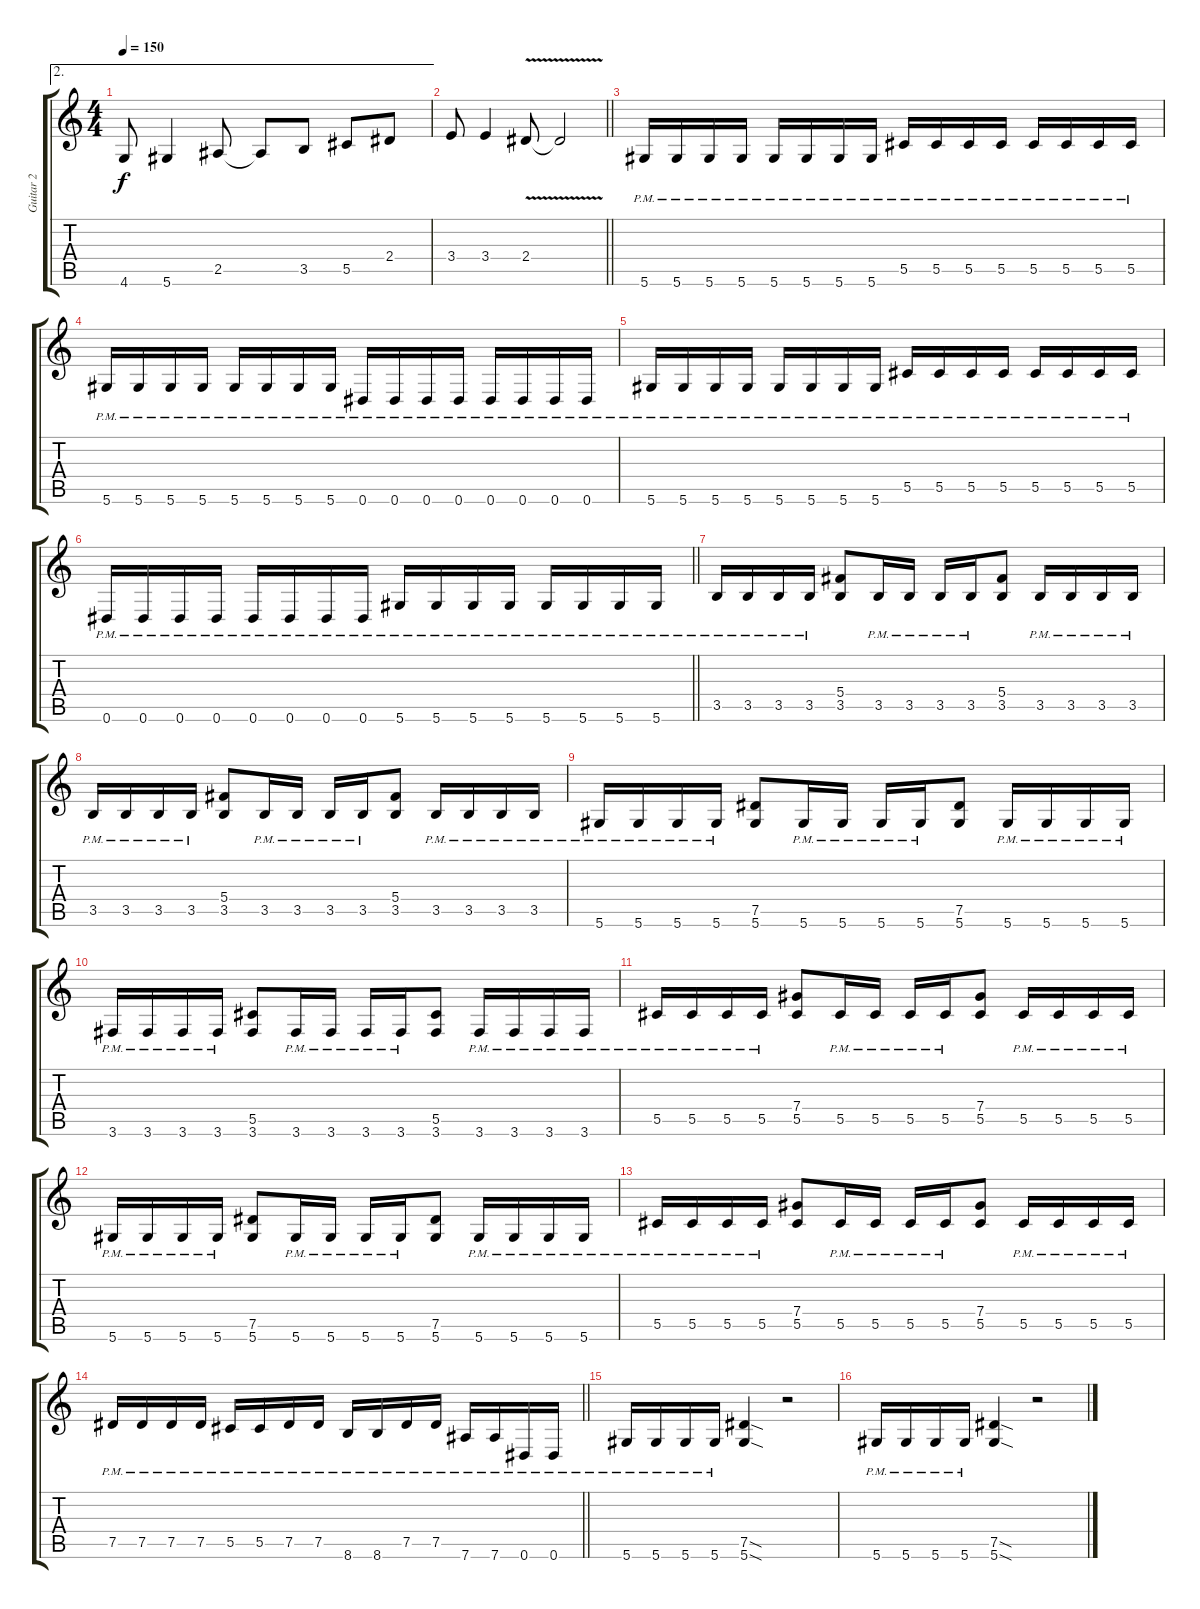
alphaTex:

\track ("Guitar 2" "Guitar 2") {instrument distortionguitar}
\staff {score tabs}
\tuning (Eb4 Bb3 Gb3 Db3 Ab2 Eb2) {hide}
\ae 2
\ts (4 4)
\tempo 150
\clef g2
\ks c
4.6.8{dy f} 5.6.4 2.5.8 2.5{t}.8 3.5.8 5.5.8 2.4.8 |
\barLineRight lightlight
3.4.8 3.4.4 2.4{v}.8 2.4{t}.2 |
5.6{pm}.16 5.6{pm}.16 5.6{pm}.16 5.6{pm}.16 5.6{pm}.16 5.6{pm}.16 5.6{pm}.16 5.6{pm}.16 5.5{pm}.16 5.5{pm}.16 5.5{pm}.16 5.5{pm}.16 5.5{pm}.16 5.5{pm}.16 5.5{pm}.16 5.5{pm}.16 |
5.6{pm}.16 5.6{pm}.16 5.6{pm}.16 5.6{pm}.16 5.6{pm}.16 5.6{pm}.16 5.6{pm}.16 5.6{pm}.16 0.6{pm}.16 0.6{pm}.16 0.6{pm}.16 0.6{pm}.16 0.6{pm}.16 0.6{pm}.16 0.6{pm}.16 0.6{pm}.16 |
5.6{pm}.16 5.6{pm}.16 5.6{pm}.16 5.6{pm}.16 5.6{pm}.16 5.6{pm}.16 5.6{pm}.16 5.6{pm}.16 5.5{pm}.16 5.5{pm}.16 5.5{pm}.16 5.5{pm}.16 5.5{pm}.16 5.5{pm}.16 5.5{pm}.16 5.5{pm}.16 |
\barLineRight lightlight
0.6{pm}.16 0.6{pm}.16 0.6{pm}.16 0.6{pm}.16 0.6{pm}.16 0.6{pm}.16 0.6{pm}.16 0.6{pm}.16 5.6{pm}.16 5.6{pm}.16 5.6{pm}.16 5.6{pm}.16 5.6{pm}.16 5.6{pm}.16 5.6{pm}.16 5.6{pm}.16 |
3.5{pm}.16 3.5{pm}.16 3.5{pm}.16 3.5{pm}.16 (5.4 3.5).8 3.5{pm}.16 3.5{pm}.16 3.5{pm}.16 3.5{pm}.16 (5.4 3.5).8 3.5{pm}.16 3.5{pm}.16 3.5{pm}.16 3.5{pm}.16 |
3.5{pm}.16 3.5{pm}.16 3.5{pm}.16 3.5{pm}.16 (5.4 3.5).8 3.5{pm}.16 3.5{pm}.16 3.5{pm}.16 3.5{pm}.16 (5.4 3.5).8 3.5{pm}.16 3.5{pm}.16 3.5{pm}.16 3.5{pm}.16 |
5.6{pm}.16 5.6{pm}.16 5.6{pm}.16 5.6{pm}.16 (7.5 5.6).8 5.6{pm}.16 5.6{pm}.16 5.6{pm}.16 5.6{pm}.16 (7.5 5.6).8 5.6{pm}.16 5.6{pm}.16 5.6{pm}.16 5.6{pm}.16 |
3.6{pm}.16 3.6{pm}.16 3.6{pm}.16 3.6{pm}.16 (5.5 3.6).8 3.6{pm}.16 3.6{pm}.16 3.6{pm}.16 3.6{pm}.16 (5.5 3.6).8 3.6{pm}.16 3.6{pm}.16 3.6{pm}.16 3.6{pm}.16 |
5.5{pm}.16 5.5{pm}.16 5.5{pm}.16 5.5{pm}.16 (7.4 5.5).8 5.5{pm}.16 5.5{pm}.16 5.5{pm}.16 5.5{pm}.16 (7.4 5.5).8 5.5{pm}.16 5.5{pm}.16 5.5{pm}.16 5.5{pm}.16 |
5.6{pm}.16 5.6{pm}.16 5.6{pm}.16 5.6{pm}.16 (7.5 5.6).8 5.6{pm}.16 5.6{pm}.16 5.6{pm}.16 5.6{pm}.16 (7.5 5.6).8 5.6{pm}.16 5.6{pm}.16 5.6{pm}.16 5.6{pm}.16 |
5.5{pm}.16 5.5{pm}.16 5.5{pm}.16 5.5{pm}.16 (7.4 5.5).8 5.5{pm}.16 5.5{pm}.16 5.5{pm}.16 5.5{pm}.16 (7.4 5.5).8 5.5{pm}.16 5.5{pm}.16 5.5{pm}.16 5.5{pm}.16 |
\barLineRight lightlight
7.5{pm}.16 7.5{pm}.16 7.5{pm}.16 7.5{pm}.16 5.5{pm}.16 5.5{pm}.16 7.5{pm}.16 7.5{pm}.16 8.6{pm}.16 8.6{pm}.16 7.5{pm}.16 7.5{pm}.16 7.6{pm}.16 7.6{pm}.16 0.6{pm}.16 0.6{pm}.16 |
5.6{pm}.16 5.6{pm}.16 5.6{pm}.16 5.6{pm}.16 (7.5{sod} 5.6{sod}).4 r.2 |
5.6{pm}.16 5.6{pm}.16 5.6{pm}.16 5.6{pm}.16 (7.5{sod} 5.6{sod}).4 r.2
